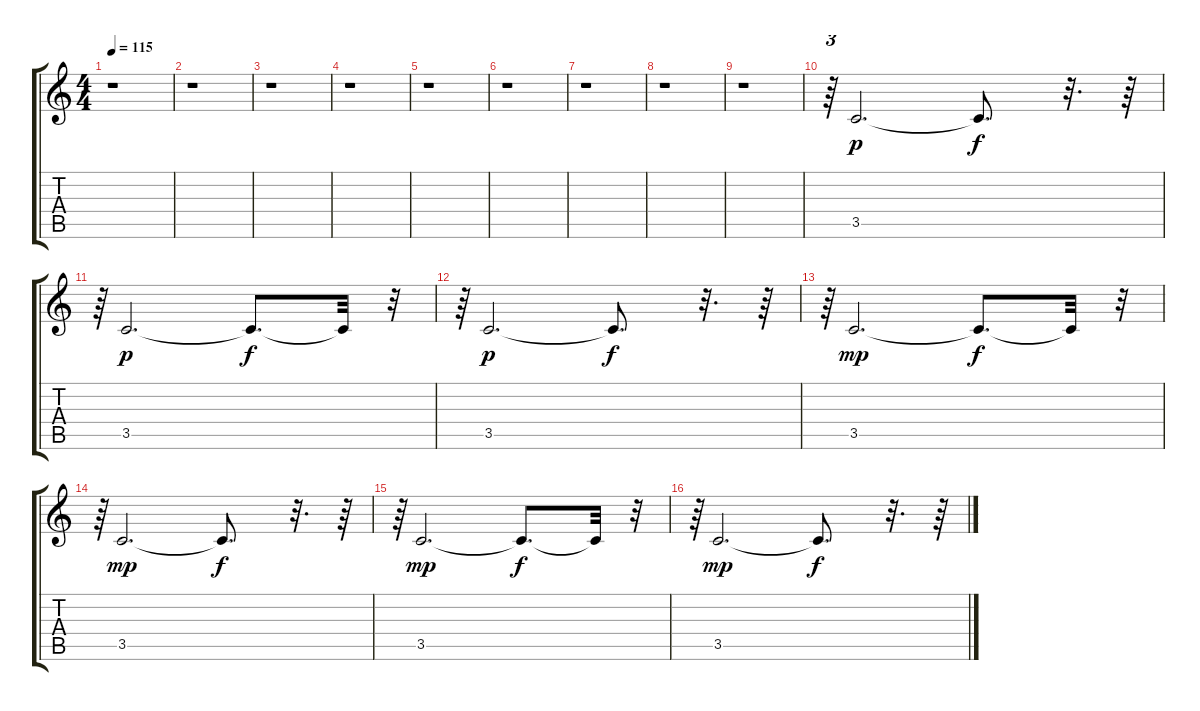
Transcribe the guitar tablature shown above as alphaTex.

\track "" {instrument contrabass}
\staff {score tabs}
\tuning (E4 B3 G3 D3 A2 E2) {hide}
\ts (4 4)
\tempo 115
\clef g2
\ks c
r.1{dy ff} |
r.1 |
r.1 |
r.1 |
r.1 |
r.1 |
r.1 |
r.1 |
r.1 |
r.64{tu (3 2)} 3.5.2{d dy p balance 5} 3.5{t}.8{d dy f} r.32{d} r.64 |
r.64{tu (3 2)} 3.5.2{d dy p} 3.5{t}.8{d dy f} 3.5{t}.32 r.32{tu (3 2)} |
r.64{tu (3 2)} 3.5.2{d dy p} 3.5{t}.8{d dy f} r.32{d} r.64 |
r.64{tu (3 2)} 3.5.2{d dy mp} 3.5{t}.8{d dy f} 3.5{t}.32 r.32{tu (3 2)} |
r.64{tu (3 2)} 3.5.2{d dy mp} 3.5{t}.8{d dy f} r.32{d} r.64 |
r.64{tu (3 2)} 3.5.2{d dy mp} 3.5{t}.8{d dy f} 3.5{t}.32 r.32{tu (3 2)} |
r.64{tu (3 2)} 3.5.2{d dy mp} 3.5{t}.8{d dy f} r.32{d} r.64
